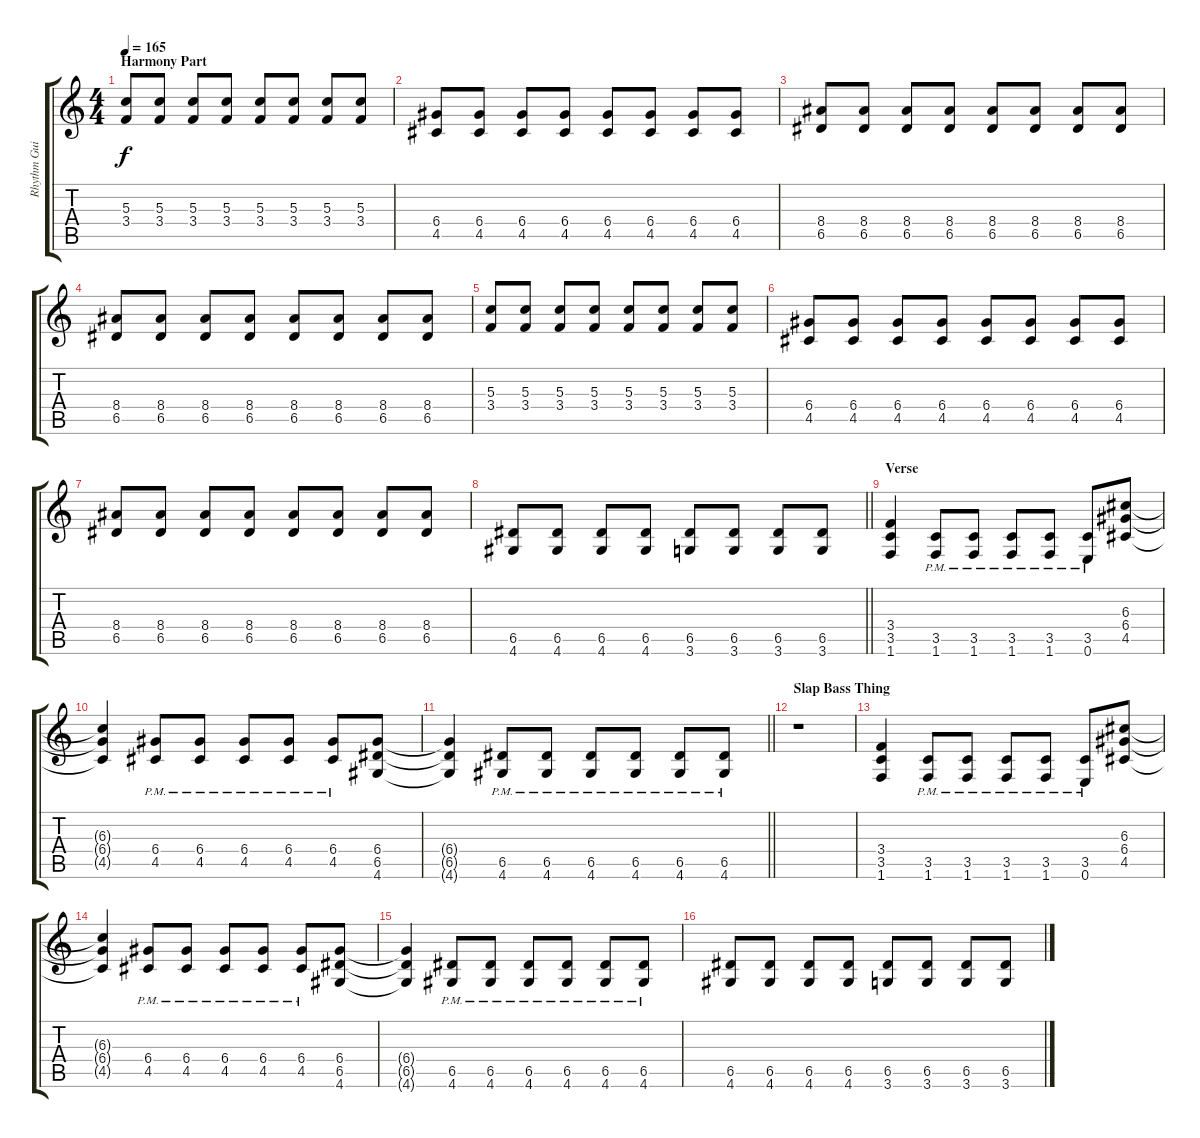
\track ("Rhythm Guitar" "Rhythm Gui") {instrument distortionguitar}
\staff {score tabs}
\tuning (E4 B3 G3 D3 A2 E2) {hide}
\ts (4 4)
\section ("" "Harmony Part")
\tempo 165
\clef g2
\ks c
(5.3 3.4).8{dy f volume 16} (5.3 3.4).8 (5.3 3.4).8 (5.3 3.4).8 (5.3 3.4).8 (5.3 3.4).8 (5.3 3.4).8 (5.3 3.4).8 |
(6.4 4.5).8 (6.4 4.5).8 (6.4 4.5).8 (6.4 4.5).8 (6.4 4.5).8 (6.4 4.5).8 (6.4 4.5).8 (6.4 4.5).8 |
(8.4 6.5).8 (8.4 6.5).8 (8.4 6.5).8 (8.4 6.5).8 (8.4 6.5).8 (8.4 6.5).8 (8.4 6.5).8 (8.4 6.5).8 |
(8.4 6.5).8 (8.4 6.5).8 (8.4 6.5).8 (8.4 6.5).8 (8.4 6.5).8 (8.4 6.5).8 (8.4 6.5).8 (8.4 6.5).8 |
(5.3 3.4).8 (5.3 3.4).8 (5.3 3.4).8 (5.3 3.4).8 (5.3 3.4).8 (5.3 3.4).8 (5.3 3.4).8 (5.3 3.4).8 |
(6.4 4.5).8 (6.4 4.5).8 (6.4 4.5).8 (6.4 4.5).8 (6.4 4.5).8 (6.4 4.5).8 (6.4 4.5).8 (6.4 4.5).8 |
(8.4 6.5).8 (8.4 6.5).8 (8.4 6.5).8 (8.4 6.5).8 (8.4 6.5).8 (8.4 6.5).8 (8.4 6.5).8 (8.4 6.5).8 |
\barLineRight lightlight
(6.5 4.6).8 (6.5 4.6).8 (6.5 4.6).8 (6.5 4.6).8 (6.5 3.6).8 (6.5 3.6).8 (6.5 3.6).8 (6.5 3.6).8 |
\section ("" "Verse")
(3.4 3.5 1.6).4 (3.5{pm} 1.6{pm}).8 (3.5{pm} 1.6{pm}).8 (3.5{pm} 1.6{pm}).8 (3.5{pm} 1.6{pm}).8 (3.5{pm} 0.6{pm}).8 (6.3 6.4 4.5).8 |
(6.3{t} 6.4{t} 4.5{t}).4 (6.4{pm} 4.5{pm}).8 (6.4{pm} 4.5{pm}).8 (6.4{pm} 4.5{pm}).8 (6.4{pm} 4.5{pm}).8 (6.4{pm} 4.5{pm}).8 (6.4 6.5 4.6).8 |
\barLineRight lightlight
(6.4{t} 6.5{t} 4.6{t}).4 (6.5{pm} 4.6{pm}).8 (6.5{pm} 4.6{pm}).8 (6.5{pm} 4.6{pm}).8 (6.5{pm} 4.6{pm}).8 (6.5{pm} 4.6{pm}).8 (6.5{pm} 4.6{pm}).8 |
\section ("" "Slap Bass Thing")
r.1 |
(3.4 3.5 1.6).4 (3.5{pm} 1.6{pm}).8 (3.5{pm} 1.6{pm}).8 (3.5{pm} 1.6{pm}).8 (3.5{pm} 1.6{pm}).8 (3.5{pm} 0.6{pm}).8 (6.3 6.4 4.5).8 |
(6.3{t} 6.4{t} 4.5{t}).4 (6.4{pm} 4.5{pm}).8 (6.4{pm} 4.5{pm}).8 (6.4{pm} 4.5{pm}).8 (6.4{pm} 4.5{pm}).8 (6.4{pm} 4.5{pm}).8 (6.4 6.5 4.6).8 |
(6.4{t} 6.5{t} 4.6{t}).4 (6.5{pm} 4.6{pm}).8 (6.5{pm} 4.6{pm}).8 (6.5{pm} 4.6{pm}).8 (6.5{pm} 4.6{pm}).8 (6.5{pm} 4.6{pm}).8 (6.5{pm} 4.6{pm}).8 |
(6.5 4.6).8 (6.5 4.6).8 (6.5 4.6).8 (6.5 4.6).8 (6.5 3.6).8 (6.5 3.6).8 (6.5 3.6).8 (6.5 3.6).8
